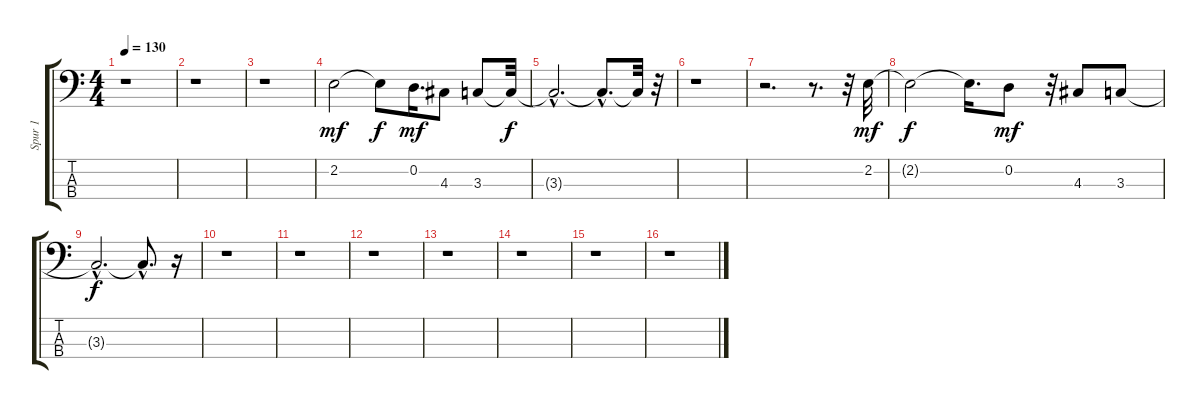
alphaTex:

\track ("Spur 1" "Spur 1") {instrument electricbasspick}
\staff {score tabs}
\tuning (G2 D2 A1 E1) {hide}
\ts (4 4)
\tempo 130
\clef f4
\ks c
r.1{dy mf} |
r.1 |
r.1 |
2.2.2 2.2{t}.8{dy f} 0.2.16{d dy mf} 4.3.8 3.3.8 3.3{t}.32{dy f} |
3.3{hac t}.2{d} 3.3{hac t}.8{d} 3.3{t}.32 r.32 |
r.1 |
r.2{d} r.8{d} r.32 2.2.32{dy mf} |
2.2{t}.2{dy f} 2.2{t}.16{d} 0.2.8{dy mf} r.32 4.3.8 3.3.8 |
3.3{hac t}.2{d dy f} 3.3{hac t}.8{d} r.16 |
r.1 |
r.1 |
r.1 |
r.1 |
r.1 |
r.1 |
r.1
